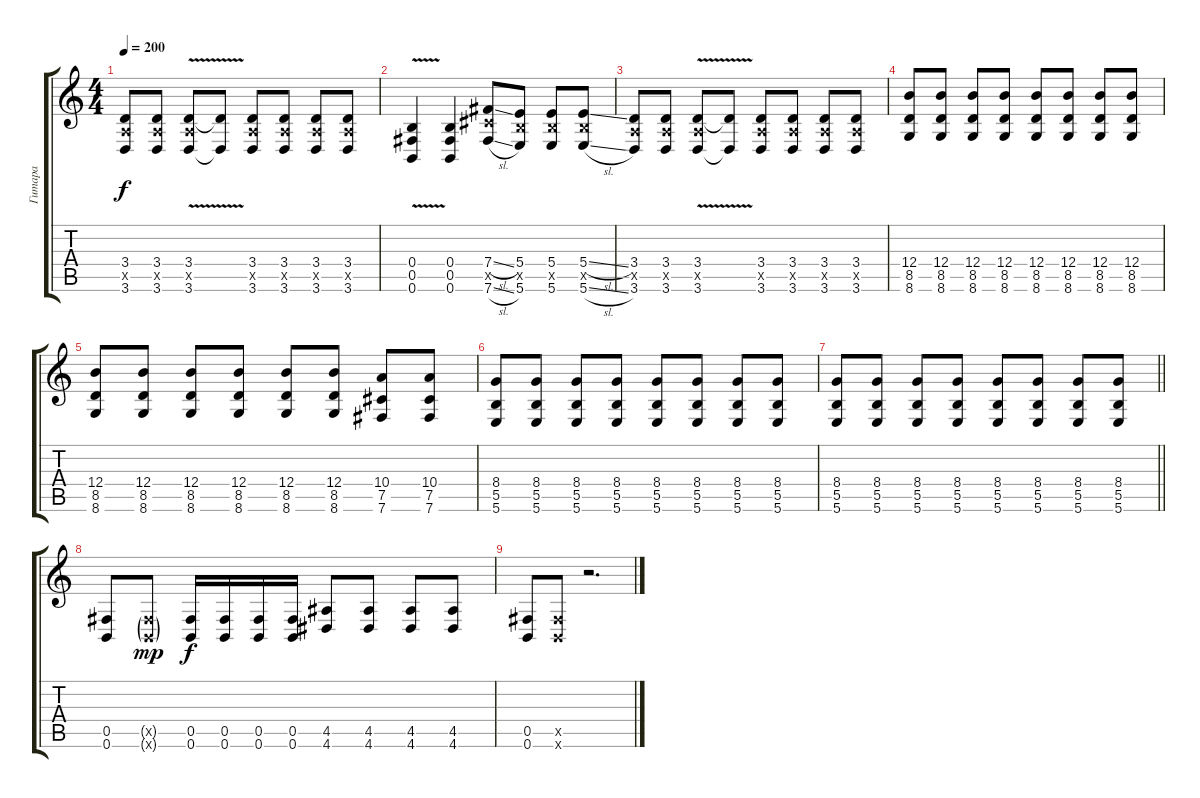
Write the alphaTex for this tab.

\track ("Гитара" "Гитара") {instrument distortionguitar}
\staff {score tabs}
\tuning (Db4 Ab3 E3 B2 Gb2 B1) {hide}
\ts (4 4)
\tempo 200
\clef g2
\ks c
(3.4 3.5{x} 3.6).8{dy f} (3.4 3.5{x} 3.6).8 (3.4{v} 3.5{x} 3.6{v}).8 (3.4{t} 3.6{t}).8 (3.4 3.5{x} 3.6).8 (3.4 3.5{x} 3.6).8 (3.4 3.5{x} 3.6).8 (3.4 3.5{x} 3.6).8 |
(0.4 0.5{v} 0.6).4 (0.4 0.5 0.6).4 (7.4{sl} 7.5{x} 7.6{sl}).8 (5.4 5.5{x} 5.6).8 (5.4 5.5{x} 5.6).8 (5.4{sl} 5.5{x} 5.6{sl}).8 |
(3.4 3.5{x} 3.6).8 (3.4 3.5{x} 3.6).8 (3.4{v} 3.5{x} 3.6{v}).8 (3.4{t} 3.6{t}).8 (3.4 3.5{x} 3.6).8 (3.4 3.5{x} 3.6).8 (3.4 3.5{x} 3.6).8 (3.4 3.5{x} 3.6).8 |
(12.4 8.5 8.6).8 (12.4 8.5 8.6).8 (12.4 8.5 8.6).8 (12.4 8.5 8.6).8 (12.4 8.5 8.6).8 (12.4 8.5 8.6).8 (12.4 8.5 8.6).8 (12.4 8.5 8.6).8 |
(12.4 8.5 8.6).8 (12.4 8.5 8.6).8 (12.4 8.5 8.6).8 (12.4 8.5 8.6).8 (12.4 8.5 8.6).8 (12.4 8.5 8.6).8 (10.4 7.5 7.6).8 (10.4 7.5 7.6).8 |
(8.4 5.5 5.6).8 (8.4 5.5 5.6).8 (8.4 5.5 5.6).8 (8.4 5.5 5.6).8 (8.4 5.5 5.6).8 (8.4 5.5 5.6).8 (8.4 5.5 5.6).8 (8.4 5.5 5.6).8 |
\barLineRight lightlight
(8.4 5.5 5.6).8 (8.4 5.5 5.6).8 (8.4 5.5 5.6).8 (8.4 5.5 5.6).8 (8.4 5.5 5.6).8 (8.4 5.5 5.6).8 (8.4 5.5 5.6).8 (8.4 5.5 5.6).8 |
\section ("" "")
(0.5 0.6).8 (0.5{g x} 0.6{g x}).8{dy mp} (0.5 0.6).16{dy f} (0.5 0.6).16 (0.5 0.6).16 (0.5 0.6).16 (4.5 4.6).8 (4.5 4.6).8 (4.5 4.6).8 (4.5 4.6).8 |
(0.5 0.6).8 (0.5{x} 0.6{x}).8 r.2{d}
